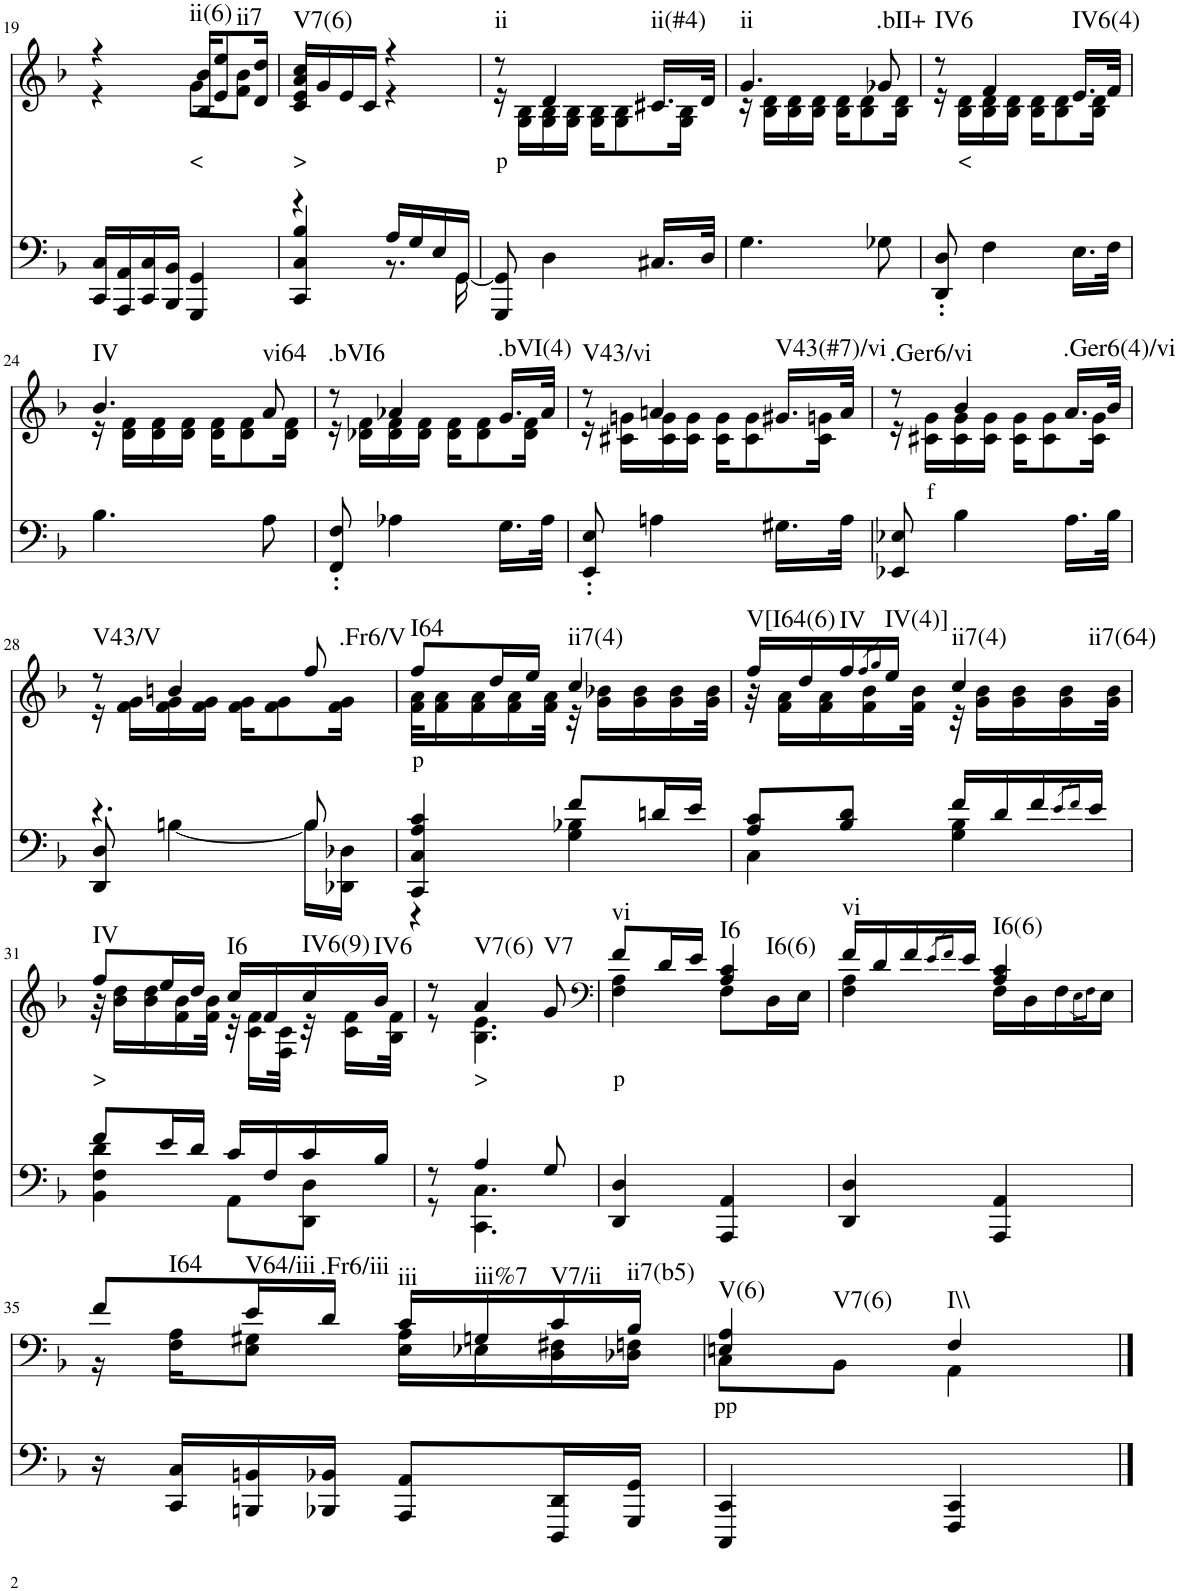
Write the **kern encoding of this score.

**kern	**kern	**text	**harte
*part2	*part1	*part1	*part1
*staff2	*staff1	*staff1	*
*I"piano	*I"piano	*	*
*I'Pno	*I'Pno	*	*
!!LO:PB:g=z
*clefF4	*clefG2	*	*
*k[b-]	*k[b-]	*	*
*F:	*F:	*	*
*M2/4	*M2/4	*	*
=19	=19	=19	=19
*	*^	*	*
16CC/ 16C/LL	4r	4r	.	.
16AAA/ 16AA/	.	.	.	.
16CC/ 16C/	.	.	.	.
16BBB-/ 16BB-/JJ	.	.	.	.
!	!	!	!LO:LY:b	!LO:H:kt=ii(6)
4GGG/ 4GG/	16B-/ 16b-/KL	8g\L	<	N
.	8e/ 8ee/	.	.	.
!	!	!	!	!LO:H:kt=ii7
.	.	8f\ 8b-\J	.	N
.	16d/ 16dd/Jk	.	.	.
=20	=20	=20	=20	=20
*^	*	*	*	*
!	!	!	!	!LO:LY:b	!LO:H:kt=V7(6)
4r	4CC/ 4C/ 4B-/	16a/LL	4c/ 4e/ 4cc/	>	N
.	.	16g/	.	.	.
.	.	16e/	.	.	.
.	.	16c/JJ	.	.	.
16A/LL	8.r	4r	4r	.	.
16G/	.	.	.	.	.
16E/	.	.	.	.	.
16GG/JJ	[16GG\	.	.	.	.
=21	=21	=21	=21	=21	=21
!	!	!	!	!LO:LY:b	!LO:H:kt=ii
*v	*v	*	*	*	*
8GGG/ 8GG/]	8r	16r	p	N
.	.	16G\ 16B-\LL	.	.
4D\	4d/	16G\ 16B-\	.	.
.	.	16G\ 16B-\JJ	.	.
.	.	16G\ 16B-\KL	.	.
.	.	8G\ 8B-\	.	.
!	!	!	!	!LO:H:kt=ii(#4)
16.C#X/LL	16.c#X/LL	.	.	N
.	.	16G\ 16B-\Jk	.	.
32D/JJk	32d/JJk	.	.	.
=22	=22	=22	=22	=22
!	!	!	!	!LO:H:kt=ii
4.G\	4.g/	16r	.	N
.	.	16B-\ 16d\LL	.	.
.	.	16B-\ 16d\	.	.
.	.	16B-\ 16d\JJ	.	.
.	.	16B-\ 16d\KL	.	.
.	.	8B-\ 8d\	.	.
!	!	!	!	!LO:H:kt=.bII+
8G-X\	8g-X/	.	.	N
.	.	16B-\ 16d\Jk	.	.
=23	=23	=23	=23	=23
!	!	!	!	!LO:H:kt=IV6
8DD/' 8D/'	8r	16r	.	N
!	!	!	!LO:LY:b	!
.	.	16B-\ 16d\LL	<	.
4F\	4f/	16B-\ 16d\	.	.
.	.	16B-\ 16d\JJ	.	.
.	.	16B-\ 16d\KL	.	.
.	.	8B-\ 8d\	.	.
!	!	!	!	!LO:H:kt=IV6(4)
16.E\LL	16.e/LL	.	.	N
.	.	16B-\ 16d\Jk	.	.
32F\JJk	32f/JJk	.	.	.
!!LO:LB:g=z	!!
=24	=24	=24	=24	=24
!	!	!	!	!LO:H:kt=IV
4.B-\	4.b-/	16r	.	N
.	.	16d\ 16f\LL	.	.
.	.	16d\ 16f\	.	.
.	.	16d\ 16f\JJ	.	.
.	.	16d\ 16f\KL	.	.
.	.	8d\ 8f\	.	.
!	!	!	!	!LO:H:kt=vi64
8A\	8a/	.	.	N
.	.	16d\ 16f\Jk	.	.
=25	=25	=25	=25	=25
!	!	!	!	!LO:H:kt=.bVI6
8FF/' 8F/'	8r	16r	.	N
.	.	16d-X\ 16f\LL	.	.
4A-X\	4a-X/	16d-\ 16f\	.	.
.	.	16d-\ 16f\JJ	.	.
.	.	16d-\ 16f\KL	.	.
.	.	8d-\ 8f\	.	.
!	!	!	!	!LO:H:kt=.bVI(4)
16.G\LL	16.g/LL	.	.	N
.	.	16d-\ 16f\Jk	.	.
32A-\JJk	32a-/JJk	.	.	.
=26	=26	=26	=26	=26
!	!	!	!	!LO:H:kt=V43/vi
8EE/' 8E/'	8r	16r	.	N
.	.	16c#X\ 16gn\LL	.	.
4An\	4an/	16c#\ 16g\	.	.
.	.	16c#\ 16g\JJ	.	.
.	.	16c#\ 16g\KL	.	.
.	.	8c#\ 8g\	.	.
!	!	!	!	!LO:H:kt=V43(#7)/vi
16.G#X\LL	16.g#X/LL	.	.	N
.	.	16c#\ 16gn\Jk	.	.
32A\JJk	32a/JJk	.	.	.
=27	=27	=27	=27	=27
!	!	!	!	!LO:H:kt=.Ger6/vi
8EE-X/ 8E-X/	8r	16r	.	N
!	!	!	!LO:LY:b	!
.	.	16c#X\ 16g\LL	f	.
4B-\	4b-/	16c#\ 16g\	.	.
.	.	16c#\ 16g\JJ	.	.
.	.	16c#\ 16g\KL	.	.
.	.	8c#\ 8g\	.	.
!	!	!	!	!LO:H:kt=.Ger6(4)/vi
16.A\LL	16.a/LL	.	.	N
.	.	16c#\ 16g\Jk	.	.
32B-\JJk	32b-/JJk	.	.	.
!!LO:LB:g=z	!!
=28	=28	=28	=28	=28
*^	*	*	*	*
!	!	!	!	!	!LO:H:kt=V43/V
4.r	8DD/ 8D/	8r	16r	.	N
.	.	.	16f\ 16g\LL	.	.
.	[4Bn\	4bn/	16f\ 16g\	.	.
.	.	.	16f\ 16g\JJ	.	.
.	.	.	16f\ 16g\KL	.	.
.	.	.	8f\ 8g\	.	.
8B/	16B\LL]	8ff/	.	.	.
!	!	!	!	!	!LO:H:kt=.Fr6/V
.	16DD-X\ 16D-X\JJ	.	16f\ 16g\Jk	.	N
=29	=29	=29	=29	=29	=29
!	!	!	!	!LO:LY:b	!LO:H:kt=I64
4CC/ 4C/ 4A/ 4c/	4r	8ff/L	32f\ 32a\KLL	p	N
.	.	.	16f\ 16a\	.	.
.	.	.	16f\ 16a\	.	.
.	.	16dd/L	.	.	.
.	.	.	16f\ 16a\	.	.
.	.	16ee/JJ	.	.	.
.	.	.	32f\ 32a\JJk	.	.
!	!	!	!	!	!LO:H:kt=ii7(4)
8f/L	4G\ 4B-X\	4cc/	32r	.	N
.	.	.	16g\ 16b-X\LL	.	.
.	.	.	16g\ 16b-\	.	.
16dn/L	.	.	.	.	.
.	.	.	16g\ 16b-\	.	.
16e/JJ	.	.	.	.	.
.	.	.	32g\ 32b-\JJk	.	.
=30	=30	=30	=30	=30	=30
!	!	!	!	!	!LO:H:kt=V[I64(6)
8A/ 8c/L	4C\	16ff/LL	32r	.	N
.	.	.	16f\ 16a\LL	.	.
.	.	16dd/	.	.	.
.	.	.	16f\ 16a\	.	.
!	!	!	!	!	!LO:H:kt=IV
8B-/ 8d/J	.	16ff/	.	.	N
.	.	.	16f\ 16b-\	.	.
.	.	8qff/L	.	.	.
.	.	8qgg/J	.	.	.
!	!	!	!	!	!LO:H:kt=IV(4)]
.	.	16ee/JJ	.	.	N
.	.	.	32f\ 32b-\JJk	.	.
!	!	!	!	!	!LO:H:n=1:kt=ii7(4)
!	!	!	!	!	!LO:H:n=2:kt=ii7(64)
16f/LL	4G\ 4B-\	4cc/	32r	.	N N
.	.	.	16g\ 16b-\LL	.	.
16d/	.	.	.	.	.
.	.	.	16g\ 16b-\	.	.
16f/	.	.	.	.	.
.	.	.	16g\ 16b-\	.	.
8qe/L	.	.	.	.	.
8qf/J	.	.	.	.	.
16e/JJ	.	.	.	.	.
.	.	.	32g\ 32b-\JJk	.	.
!!LO:LB:g=z	!!
=31	=31	=31	=31	=31	=31
!	!	!	!	!LO:LY:b	!LO:H:kt=IV
8f/L	4BB-\ 4F\ 4d\	8ff/L	32r	>	N
.	.	.	16b-\ 16dd\LL	.	.
.	.	.	16b-\ 16dd\	.	.
16e/L	.	16ee/L	.	.	.
.	.	.	16f\ 16b-\	.	.
16d/JJ	.	16dd/JJ	.	.	.
.	.	.	32f\ 32b-\JJk	.	.
!	!	!	!	!	!LO:H:kt=I6
16c/LL	8AA\L	16cc/LL	32r	.	N
.	.	.	16c\ 16f\LL	.	.
16F/	.	16f/	.	.	.
.	.	.	32F\ 32c\JJk	.	.
!	!	!	!	!	!LO:H:kt=IV6(9)
16c/	8DD\ 8D\J	16cc/	32r	.	N
.	.	.	16c\ 16f\LL	.	.
!	!	!	!	!	!LO:H:kt=IV6
16B-/JJ	.	16b-/JJ	.	.	N
.	.	.	32B-\ 32f\JJk	.	.
=32	=32	=32	=32	=32	=32
8r	8r	8r	8r	.	.
!	!	!	!	!LO:LY:b	!LO:H:kt=V7(6)
4A/	4.CC\ 4.C\	4a/	4.B-\ 4.e\	>	N
!	!	!	!	!	!LO:H:kt=V7
8G/	.	8g/	.	.	N
*v	*v	*	*	*	*
=33	=33	=33	=33	=33
*	*clefF4	*	*	*
!	!	!	!LO:LY:b	!LO:H:kt=vi
4DD/ 4D/	8f/L	4F\ 4A\	p	N
.	16d/L	.	.	.
.	16e/JJ	.	.	.
!	!	!	!	!LO:H:kt=I6
4AAA/ 4AA/	4A/ 4c/	8F\L	.	N
!	!	!	!	!LO:H:kt=I6(6)
.	.	16D\L	.	N
.	.	16E\JJ	.	.
=34	=34	=34	=34	=34
!	!	!	!	!LO:H:kt=vi
4DD/ 4D/	16f/LL	4F\ 4A\	.	N
.	16d/	.	.	.
.	16f/	.	.	.
.	8qe/L	.	.	.
.	8qf/J	.	.	.
.	16e/JJ	.	.	.
!	!	!	!	!LO:H:kt=I6(6)
4AAA/ 4AA/	4A/ 4c/	16F\LL	.	N
.	.	16D\	.	.
.	.	16F\	.	.
.	.	8qE\L	.	.
.	.	8qF\J	.	.
.	.	16E\JJ	.	.
!!LO:LB:g=z	!!
=35	=35	=35	=35	=35
16r	8f/L	16r	.	.
!	!	!	!	!LO:H:kt=I64
16CC/ 16C/LL	.	16F\ 16A\KL	.	N
!	!	!	!	!LO:H:kt=V64/iii
16BBBn/ 16BBn/	16e/L	8E\ 8G#X\J	.	N
!	!	!	!	!LO:H:kt=.Fr6/iii
16BBB-X/ 16BB-X/JJ	16d/JJ	.	.	N
!	!	!	!	!LO:H:kt=iii
8AAA/ 8AA/L	16c/LL	16E\ 16A\LL	.	N
!	!	!	!	!LO:H:kt=iii%7
.	16Gn/	16E-X\	.	N
!	!	!	!	!LO:H:kt=V7/ii
16DDD/ 16DD/L	16c/	16D\ 16F#X\	.	N
!	!	!	!	!LO:H:kt=ii7(b5)
16GGG/ 16GG/JJ	16B-/JJ	16D-X\ 16Fn\JJ	.	N
=36	=36	=36	=36	=36
!	!	!	!LO:LY:b	!LO:H:kt=V(6)
4CCC/ 4CC/	4En/ 4A/	8C\L	pp	N
!	!	!	!	!LO:H:kt=V7(6)
.	.	8BB-\J	.	N
!	!	!	!	!LO:H:kt=I\\
4FFF/ 4CC/	4F/	4AA\	.	N
*	*v	*v	*	*
==	==	==	==
*-	*-	*-	*-
